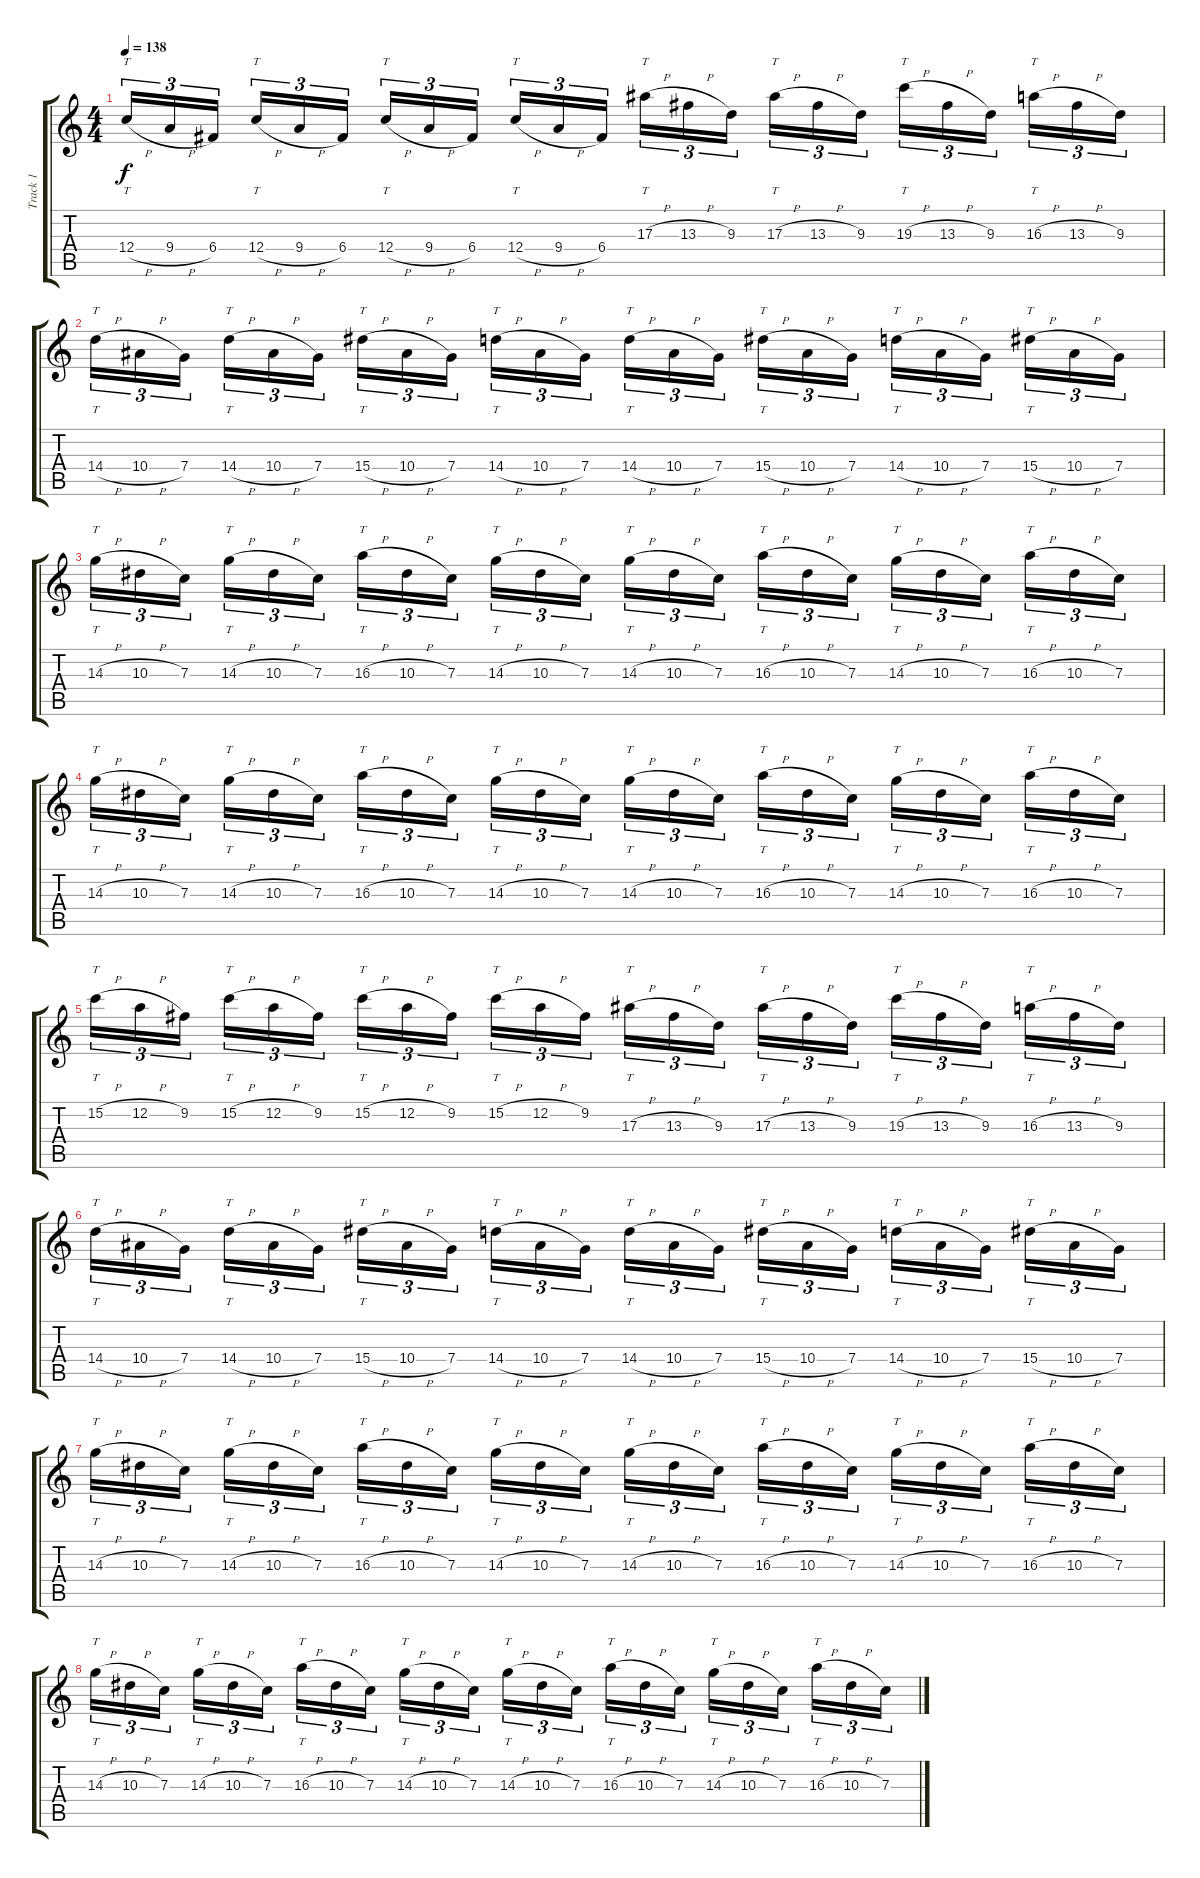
\track ("Track 1" "Track 1") {instrument distortionguitar}
\staff {score tabs}
\tuning (D4 A3 F3 C3 G2 D2) {hide}
\ts (4 4)
\tempo 138
\clef g2
\ks c
12.4{h}.16{tt tu (3 2) dy f} 9.4{h}.16{tu (3 2)} 6.4.16{tu (3 2) beam splitsecondary} 12.4{h}.16{tt tu (3 2)} 9.4{h}.16{tu (3 2)} 6.4.16{tu (3 2)} 12.4{h}.16{tt tu (3 2)} 9.4{h}.16{tu (3 2)} 6.4.16{tu (3 2) beam splitsecondary} 12.4{h}.16{tt tu (3 2)} 9.4{h}.16{tu (3 2)} 6.4.16{tu (3 2)} 17.3{h}.16{tt tu (3 2)} 13.3{h}.16{tu (3 2)} 9.3.16{tu (3 2) beam splitsecondary} 17.3{h}.16{tt tu (3 2)} 13.3{h}.16{tu (3 2)} 9.3.16{tu (3 2)} 19.3{h}.16{tt tu (3 2)} 13.3{h}.16{tu (3 2)} 9.3.16{tu (3 2) beam splitsecondary} 16.3{h}.16{tt tu (3 2)} 13.3{h}.16{tu (3 2)} 9.3.16{tu (3 2)} |
14.4{h}.16{tt tu (3 2)} 10.4{h}.16{tu (3 2)} 7.4.16{tu (3 2) beam splitsecondary} 14.4{h}.16{tt tu (3 2)} 10.4{h}.16{tu (3 2)} 7.4.16{tu (3 2)} 15.4{h}.16{tt tu (3 2)} 10.4{h}.16{tu (3 2)} 7.4.16{tu (3 2) beam splitsecondary} 14.4{h}.16{tt tu (3 2)} 10.4{h}.16{tu (3 2)} 7.4.16{tu (3 2)} 14.4{h}.16{tt tu (3 2)} 10.4{h}.16{tu (3 2)} 7.4.16{tu (3 2) beam splitsecondary} 15.4{h}.16{tt tu (3 2)} 10.4{h}.16{tu (3 2)} 7.4.16{tu (3 2)} 14.4{h}.16{tt tu (3 2)} 10.4{h}.16{tu (3 2)} 7.4.16{tu (3 2) beam splitsecondary} 15.4{h}.16{tt tu (3 2)} 10.4{h}.16{tu (3 2)} 7.4.16{tu (3 2)} |
14.3{h}.16{tt tu (3 2)} 10.3{h}.16{tu (3 2)} 7.3.16{tu (3 2) beam splitsecondary} 14.3{h}.16{tt tu (3 2)} 10.3{h}.16{tu (3 2)} 7.3.16{tu (3 2)} 16.3{h}.16{tt tu (3 2)} 10.3{h}.16{tu (3 2)} 7.3.16{tu (3 2) beam splitsecondary} 14.3{h}.16{tt tu (3 2)} 10.3{h}.16{tu (3 2)} 7.3.16{tu (3 2)} 14.3{h}.16{tt tu (3 2)} 10.3{h}.16{tu (3 2)} 7.3.16{tu (3 2) beam splitsecondary} 16.3{h}.16{tt tu (3 2)} 10.3{h}.16{tu (3 2)} 7.3.16{tu (3 2)} 14.3{h}.16{tt tu (3 2)} 10.3{h}.16{tu (3 2)} 7.3.16{tu (3 2) beam splitsecondary} 16.3{h}.16{tt tu (3 2)} 10.3{h}.16{tu (3 2)} 7.3.16{tu (3 2)} |
14.3{h}.16{tt tu (3 2)} 10.3{h}.16{tu (3 2)} 7.3.16{tu (3 2) beam splitsecondary} 14.3{h}.16{tt tu (3 2)} 10.3{h}.16{tu (3 2)} 7.3.16{tu (3 2)} 16.3{h}.16{tt tu (3 2)} 10.3{h}.16{tu (3 2)} 7.3.16{tu (3 2) beam splitsecondary} 14.3{h}.16{tt tu (3 2)} 10.3{h}.16{tu (3 2)} 7.3.16{tu (3 2)} 14.3{h}.16{tt tu (3 2)} 10.3{h}.16{tu (3 2)} 7.3.16{tu (3 2) beam splitsecondary} 16.3{h}.16{tt tu (3 2)} 10.3{h}.16{tu (3 2)} 7.3.16{tu (3 2)} 14.3{h}.16{tt tu (3 2)} 10.3{h}.16{tu (3 2)} 7.3.16{tu (3 2) beam splitsecondary} 16.3{h}.16{tt tu (3 2)} 10.3{h}.16{tu (3 2)} 7.3.16{tu (3 2)} |
15.2{h}.16{tt tu (3 2)} 12.2{h}.16{tu (3 2)} 9.2.16{tu (3 2) beam splitsecondary} 15.2{h}.16{tt tu (3 2)} 12.2{h}.16{tu (3 2)} 9.2.16{tu (3 2)} 15.2{h}.16{tt tu (3 2)} 12.2{h}.16{tu (3 2)} 9.2.16{tu (3 2) beam splitsecondary} 15.2{h}.16{tt tu (3 2)} 12.2{h}.16{tu (3 2)} 9.2.16{tu (3 2)} 17.3{h}.16{tt tu (3 2)} 13.3{h}.16{tu (3 2)} 9.3.16{tu (3 2) beam splitsecondary} 17.3{h}.16{tt tu (3 2)} 13.3{h}.16{tu (3 2)} 9.3.16{tu (3 2)} 19.3{h}.16{tt tu (3 2)} 13.3{h}.16{tu (3 2)} 9.3.16{tu (3 2) beam splitsecondary} 16.3{h}.16{tt tu (3 2)} 13.3{h}.16{tu (3 2)} 9.3.16{tu (3 2)} |
14.4{h}.16{tt tu (3 2)} 10.4{h}.16{tu (3 2)} 7.4.16{tu (3 2) beam splitsecondary} 14.4{h}.16{tt tu (3 2)} 10.4{h}.16{tu (3 2)} 7.4.16{tu (3 2)} 15.4{h}.16{tt tu (3 2)} 10.4{h}.16{tu (3 2)} 7.4.16{tu (3 2) beam splitsecondary} 14.4{h}.16{tt tu (3 2)} 10.4{h}.16{tu (3 2)} 7.4.16{tu (3 2)} 14.4{h}.16{tt tu (3 2)} 10.4{h}.16{tu (3 2)} 7.4.16{tu (3 2) beam splitsecondary} 15.4{h}.16{tt tu (3 2)} 10.4{h}.16{tu (3 2)} 7.4.16{tu (3 2)} 14.4{h}.16{tt tu (3 2)} 10.4{h}.16{tu (3 2)} 7.4.16{tu (3 2) beam splitsecondary} 15.4{h}.16{tt tu (3 2)} 10.4{h}.16{tu (3 2)} 7.4.16{tu (3 2)} |
14.3{h}.16{tt tu (3 2)} 10.3{h}.16{tu (3 2)} 7.3.16{tu (3 2) beam splitsecondary} 14.3{h}.16{tt tu (3 2)} 10.3{h}.16{tu (3 2)} 7.3.16{tu (3 2)} 16.3{h}.16{tt tu (3 2)} 10.3{h}.16{tu (3 2)} 7.3.16{tu (3 2) beam splitsecondary} 14.3{h}.16{tt tu (3 2)} 10.3{h}.16{tu (3 2)} 7.3.16{tu (3 2)} 14.3{h}.16{tt tu (3 2)} 10.3{h}.16{tu (3 2)} 7.3.16{tu (3 2) beam splitsecondary} 16.3{h}.16{tt tu (3 2)} 10.3{h}.16{tu (3 2)} 7.3.16{tu (3 2)} 14.3{h}.16{tt tu (3 2)} 10.3{h}.16{tu (3 2)} 7.3.16{tu (3 2) beam splitsecondary} 16.3{h}.16{tt tu (3 2)} 10.3{h}.16{tu (3 2)} 7.3.16{tu (3 2)} |
14.3{h}.16{tt tu (3 2)} 10.3{h}.16{tu (3 2)} 7.3.16{tu (3 2) beam splitsecondary} 14.3{h}.16{tt tu (3 2)} 10.3{h}.16{tu (3 2)} 7.3.16{tu (3 2)} 16.3{h}.16{tt tu (3 2)} 10.3{h}.16{tu (3 2)} 7.3.16{tu (3 2) beam splitsecondary} 14.3{h}.16{tt tu (3 2)} 10.3{h}.16{tu (3 2)} 7.3.16{tu (3 2)} 14.3{h}.16{tt tu (3 2)} 10.3{h}.16{tu (3 2)} 7.3.16{tu (3 2) beam splitsecondary} 16.3{h}.16{tt tu (3 2)} 10.3{h}.16{tu (3 2)} 7.3.16{tu (3 2)} 14.3{h}.16{tt tu (3 2)} 10.3{h}.16{tu (3 2)} 7.3.16{tu (3 2) beam splitsecondary} 16.3{h}.16{tt tu (3 2)} 10.3{h}.16{tu (3 2)} 7.3.16{tu (3 2)}
